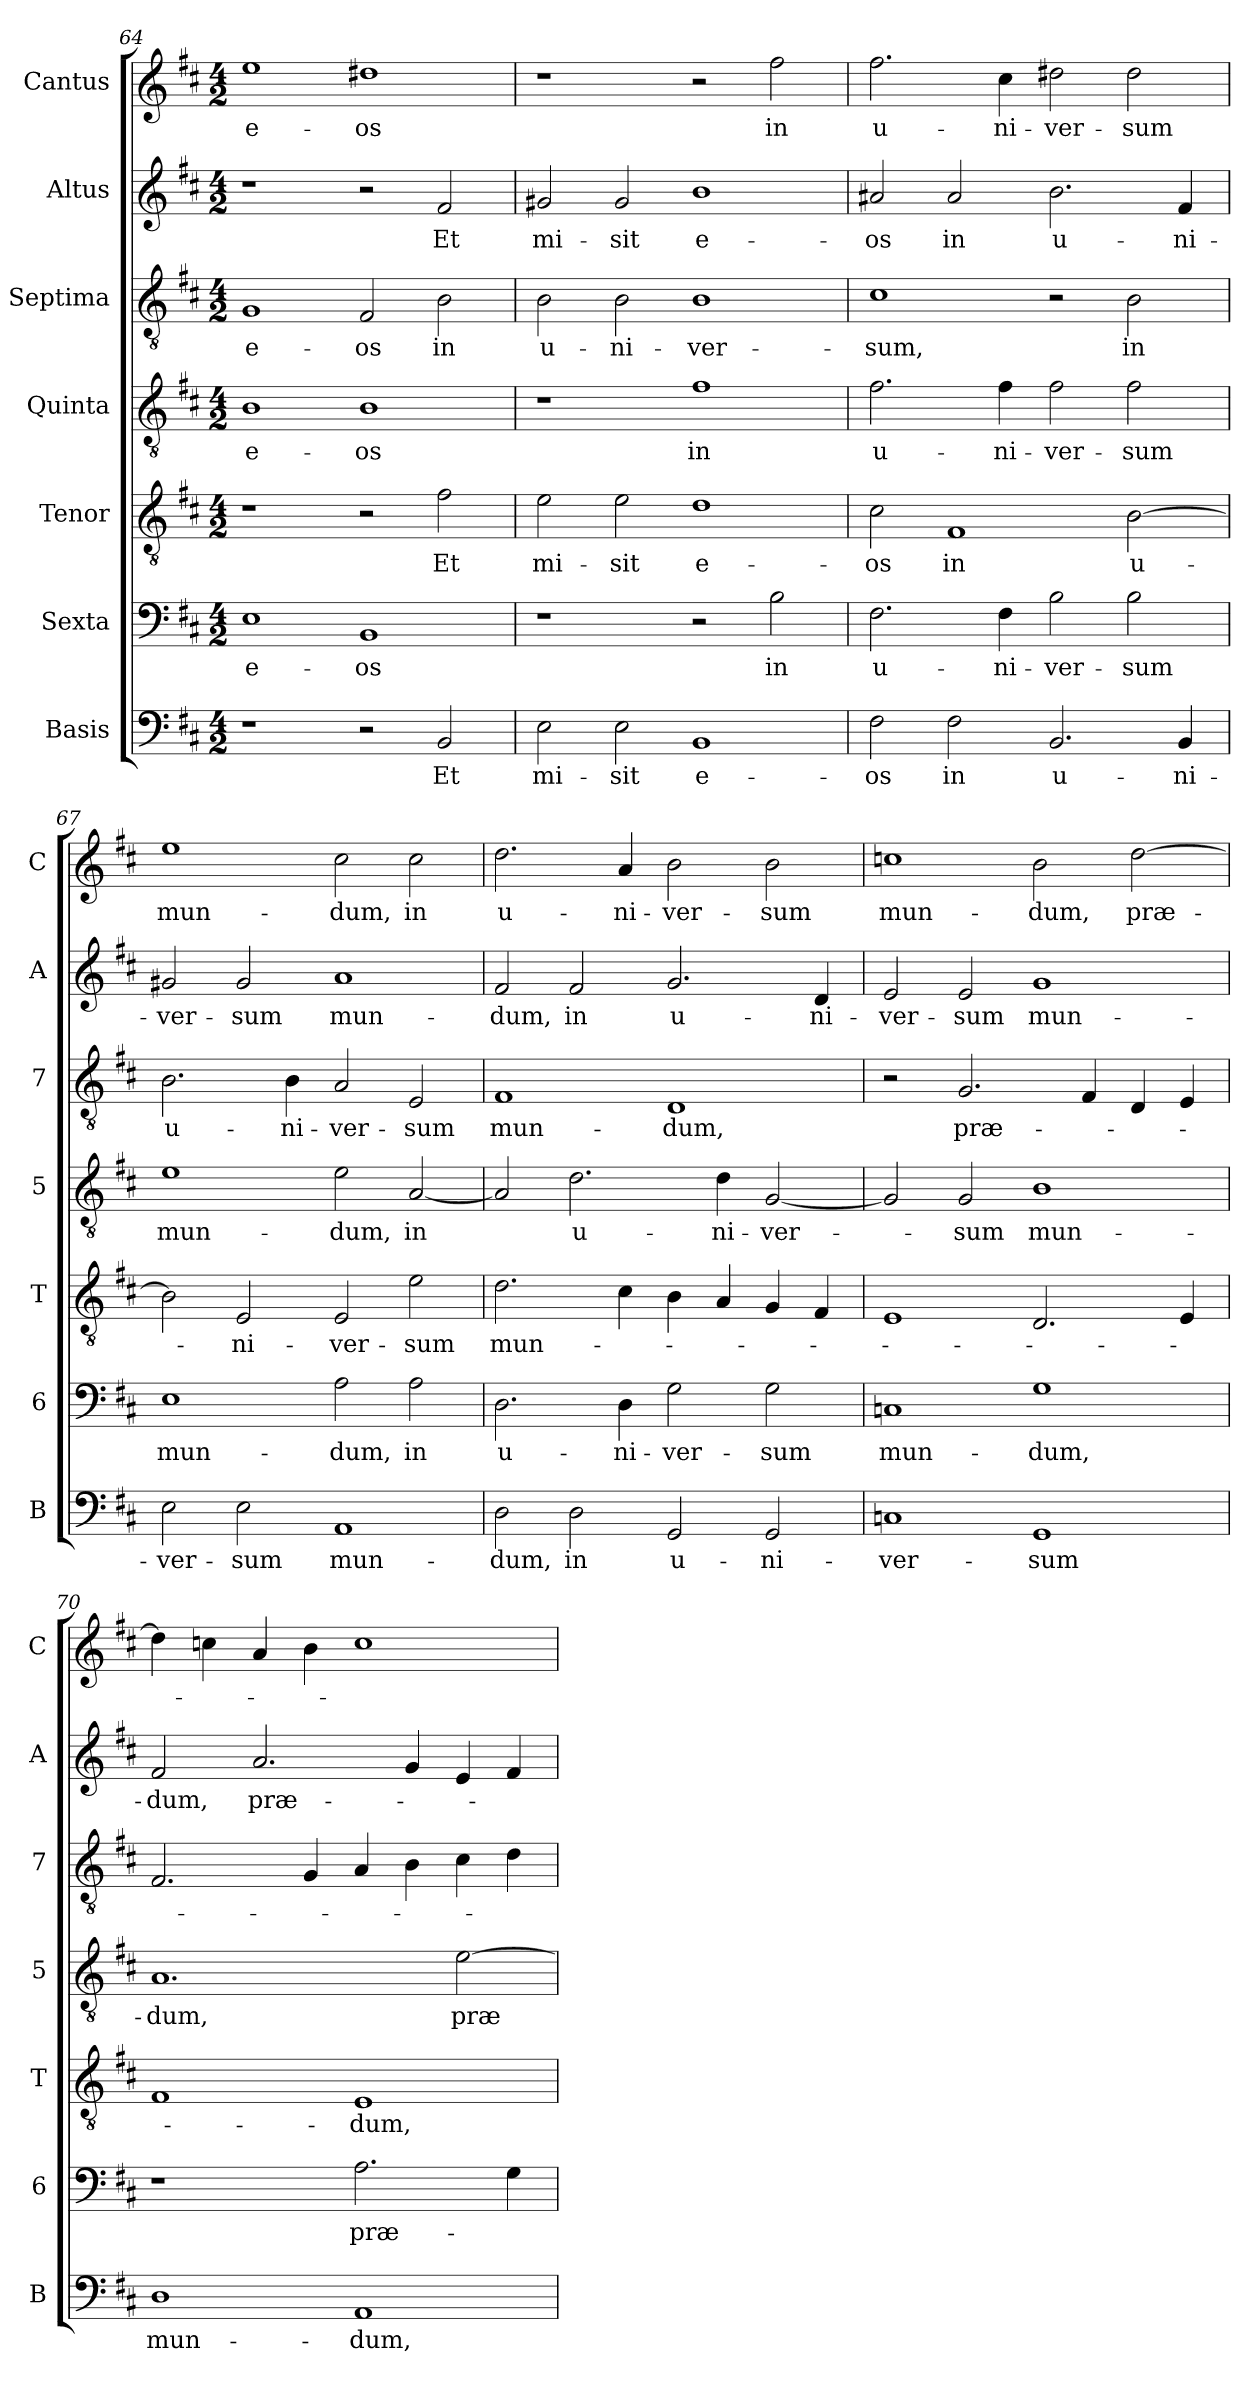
**kern	**text	**kern	**text	**kern	**text	**kern	**text	**kern	**text	**kern	**text	**kern	**text
*part7	*part7	*part6	*part6	*part5	*part5	*part4	*part4	*part3	*part3	*part2	*part2	*part1	*part1
*staff7	*staff7	*staff6	*staff6	*staff5	*staff5	*staff4	*staff4	*staff3	*staff3	*staff2	*staff2	*staff1	*staff1
*I"Basis	*	*I"Sexta	*	*I"Tenor	*	*I"Quinta	*	*I"Septima	*	*I"Altus	*	*I"Cantus	*
*I'B	*	*I'6	*	*I'T	*	*I'5	*	*I'7	*	*I'A	*	*I'C	*
!!LO:LB:g=z
*clefF4	*	*clefF4	*	*clefGv2	*	*clefGv2	*	*clefGv2	*	*clefG2	*	*clefG2	*
*k[f#c#]	*	*k[f#c#]	*	*k[f#c#]	*	*k[f#c#]	*	*k[f#c#]	*	*k[f#c#]	*	*k[f#c#]	*
*D:	*	*D:	*	*D:	*	*D:	*	*D:	*	*D:	*	*D:	*
*M4/2	*	*M4/2	*	*M4/2	*	*M4/2	*	*M4/2	*	*M4/2	*	*M4/2	*
=64	=64	=64	=64	=64	=64	=64	=64	=64	=64	=64	=64	=64	=64
!	!	!	!LO:LY:b	!	!	!	!LO:LY:b	!	!LO:LY:b	!	!	!	!LO:LY:b
1r	.	1E	e-	1r	.	1B	e-	1G	e-	1r	.	1ee	e-
!	!	!	!LO:LY:b	!	!	!	!LO:LY:b	!	!LO:LY:b	!	!	!	!LO:LY:b
2r	.	1BB	-os	2r	.	1B	-os	2F#/	-os	2r	.	1dd#X	-os
!	!LO:LY:b	!	!	!	!LO:LY:b	!	!	!	!LO:LY:b	!	!LO:LY:b	!	!
2BB/	Et	.	.	2f#\	Et	.	.	2B\	in	2f#/	Et	.	.
=65	=65	=65	=65	=65	=65	=65	=65	=65	=65	=65	=65	=65	=65
!	!LO:LY:b	!	!	!	!LO:LY:b	!	!	!	!LO:LY:b	!	!LO:LY:b	!	!
2E\	mi-	1r	.	2e\	mi-	1r	.	2B\	u-	2g#X/	mi-	1r	.
!	!LO:LY:b	!	!	!	!LO:LY:b	!	!	!	!LO:LY:b	!	!LO:LY:b	!	!
2E\	-sit	.	.	2e\	-sit	.	.	2B\	-ni-	2g#/	-sit	.	.
!	!LO:LY:b	!	!	!	!LO:LY:b	!	!LO:LY:b	!	!LO:LY:b	!	!LO:LY:b	!	!
1BB	e-	2r	.	1d	e-	1f#	in	1B	-ver-	1b	e-	2r	.
!	!	!	!LO:LY:b	!	!	!	!	!	!	!	!	!	!LO:LY:b
.	.	2B\	in	.	.	.	.	.	.	.	.	2ff#\	in
=66	=66	=66	=66	=66	=66	=66	=66	=66	=66	=66	=66	=66	=66
!	!LO:LY:b	!	!LO:LY:b	!	!LO:LY:b	!	!LO:LY:b	!	!LO:LY:b	!	!LO:LY:b	!	!LO:LY:b
2F#\	-os	2.F#\	u-	2c#\	-os	2.f#\	u-	1c#	-sum,	2a#X/	-os	2.ff#\	u-
!	!LO:LY:b	!	!	!	!LO:LY:b	!	!	!	!	!	!LO:LY:b	!	!
2F#\	in	.	.	1F#	in	.	.	.	.	2a#/	in	.	.
!	!	!	!LO:LY:b	!	!	!	!LO:LY:b	!	!	!	!	!	!LO:LY:b
.	.	4F#\	-ni-	.	.	4f#\	-ni-	.	.	.	.	4cc#\	-ni-
!	!LO:LY:b	!	!LO:LY:b	!	!	!	!LO:LY:b	!	!	!	!LO:LY:b	!	!LO:LY:b
2.BB/	u-	2B\	-ver-	.	.	2f#\	-ver-	2r	.	2.b\	u-	2dd#X\	-ver-
!	!	!	!LO:LY:b	!	!LO:LY:b	!	!LO:LY:b	!	!LO:LY:b	!	!	!	!LO:LY:b
.	.	2B\	-sum	[2B\	u-	2f#\	-sum	2B\	in	.	.	2dd#\	-sum
!	!LO:LY:b	!	!	!	!	!	!	!	!	!	!LO:LY:b	!	!
4BB/	-ni-	.	.	.	.	.	.	.	.	4f#/	-ni-	.	.
=67	=67	=67	=67	=67	=67	=67	=67	=67	=67	=67	=67	=67	=67
!	!LO:LY:b	!	!LO:LY:b	!	!	!	!LO:LY:b	!	!LO:LY:b	!	!LO:LY:b	!	!LO:LY:b
2E\	-ver-	1E	mun-	2B\]	.	1e	mun-	2.B\	u-	2g#X/	-ver-	1ee	mun-
!	!LO:LY:b	!	!	!	!LO:LY:b	!	!	!	!	!	!LO:LY:b	!	!
2E\	-sum	.	.	2E/	-ni-	.	.	.	.	2g#/	-sum	.	.
!	!	!	!	!	!	!	!	!	!LO:LY:b	!	!	!	!
.	.	.	.	.	.	.	.	4B\	-ni-	.	.	.	.
!	!LO:LY:b	!	!LO:LY:b	!	!LO:LY:b	!	!LO:LY:b	!	!LO:LY:b	!	!LO:LY:b	!	!LO:LY:b
1AA	mun-	2A\	-dum,	2E/	-ver-	2e\	-dum,	2A/	-ver-	1a	mun-	2cc#\	-dum,
!	!	!	!LO:LY:b	!	!LO:LY:b	!	!LO:LY:b	!	!LO:LY:b	!	!	!	!LO:LY:b
.	.	2A\	in	2e\	-sum	[2A/	in	2E/	-sum	.	.	2cc#\	in
!!LO:PB:g=z
=68	=68	=68	=68	=68	=68	=68	=68	=68	=68	=68	=68	=68	=68
!	!LO:LY:b	!	!LO:LY:b	!	!LO:LY:b	!	!	!	!LO:LY:b	!	!LO:LY:b	!	!LO:LY:b
2D\	-dum,	2.D\	u-	2.d\	mun-	2A/]	.	1F#	mun-	2f#/	-dum,	2.dd\	u-
!	!LO:LY:b	!	!	!	!	!	!LO:LY:b	!	!	!	!LO:LY:b	!	!
2D\	in	.	.	.	.	2.d\	u-	.	.	2f#/	in	.	.
!	!	!	!LO:LY:b	!	!	!	!	!	!	!	!	!	!LO:LY:b
.	.	4D\	-ni-	4c#\	.	.	.	.	.	.	.	4a/	-ni-
!	!LO:LY:b	!	!LO:LY:b	!	!	!	!	!	!LO:LY:b	!	!LO:LY:b	!	!LO:LY:b
2GG/	u-	2G\	-ver-	4B\	.	.	.	1D	-dum,	2.g/	u-	2b\	-ver-
!	!	!	!	!	!	!	!LO:LY:b	!	!	!	!	!	!
.	.	.	.	4A/	.	4d\	-ni-	.	.	.	.	.	.
!	!LO:LY:b	!	!LO:LY:b	!	!	!	!LO:LY:b	!	!	!	!	!	!LO:LY:b
2GG/	-ni-	2G\	-sum	4G/	.	[2G/	-ver-	.	.	.	.	2b\	-sum
!	!	!	!	!	!	!	!	!	!	!	!LO:LY:b	!	!
.	.	.	.	4F#/	.	.	.	.	.	4d/	-ni-	.	.
=69	=69	=69	=69	=69	=69	=69	=69	=69	=69	=69	=69	=69	=69
!	!LO:LY:b	!	!LO:LY:b	!	!	!	!	!	!	!	!LO:LY:b	!	!LO:LY:b
1Cn	-ver-	1Cn	mun-	1E	.	2G/]	.	2r	.	2e/	-ver-	1ccn	mun-
!	!	!	!	!	!	!	!LO:LY:b	!	!LO:LY:b	!	!LO:LY:b	!	!
.	.	.	.	.	.	2G/	-sum	2.G/	præ-	2e/	-sum	.	.
!	!LO:LY:b	!	!LO:LY:b	!	!	!	!LO:LY:b	!	!	!	!LO:LY:b	!	!LO:LY:b
1GG	-sum	1G	-dum,	2.D/	.	1B	mun-	.	.	1g	mun-	2b\	-dum,
.	.	.	.	.	.	.	.	4F#/	.	.	.	.	.
!	!	!	!	!	!	!	!	!	!	!	!	!	!LO:LY:b
.	.	.	.	.	.	.	.	4D/	.	.	.	[2dd\	præ-
.	.	.	.	4E/	.	.	.	4E/	.	.	.	.	.
=70	=70	=70	=70	=70	=70	=70	=70	=70	=70	=70	=70	=70	=70
!	!LO:LY:b	!	!	!	!	!	!LO:LY:b	!	!	!	!LO:LY:b	!	!
1D	mun-	1r	.	1F#	.	1.A	-dum,	2.F#/	.	2f#/	-dum,	4dd\]	.
.	.	.	.	.	.	.	.	.	.	.	.	4ccn\	.
!	!	!	!	!	!	!	!	!	!	!	!LO:LY:b	!	!
.	.	.	.	.	.	.	.	.	.	2.a/	præ-	4a/	.
.	.	.	.	.	.	.	.	4G/	.	.	.	4b\	.
!	!LO:LY:b	!	!LO:LY:b	!	!LO:LY:b	!	!	!	!	!	!	!	!
1AA	-dum,	2.A\	præ-	1E	-dum,	.	.	4A/	.	.	.	1cc	.
.	.	.	.	.	.	.	.	4B\	.	4g/	.	.	.
!	!	!	!	!	!	!	!LO:LY:b	!	!	!	!	!	!
.	.	.	.	.	.	[2e\	præ-	4c#\	.	4e/	.	.	.
.	.	4G\	.	.	.	.	.	4d\	.	4f#/	.	.	.
=	=	=	=	=	=	=	=	=	=	=	=	=	=
*-	*-	*-	*-	*-	*-	*-	*-	*-	*-	*-	*-	*-	*-
